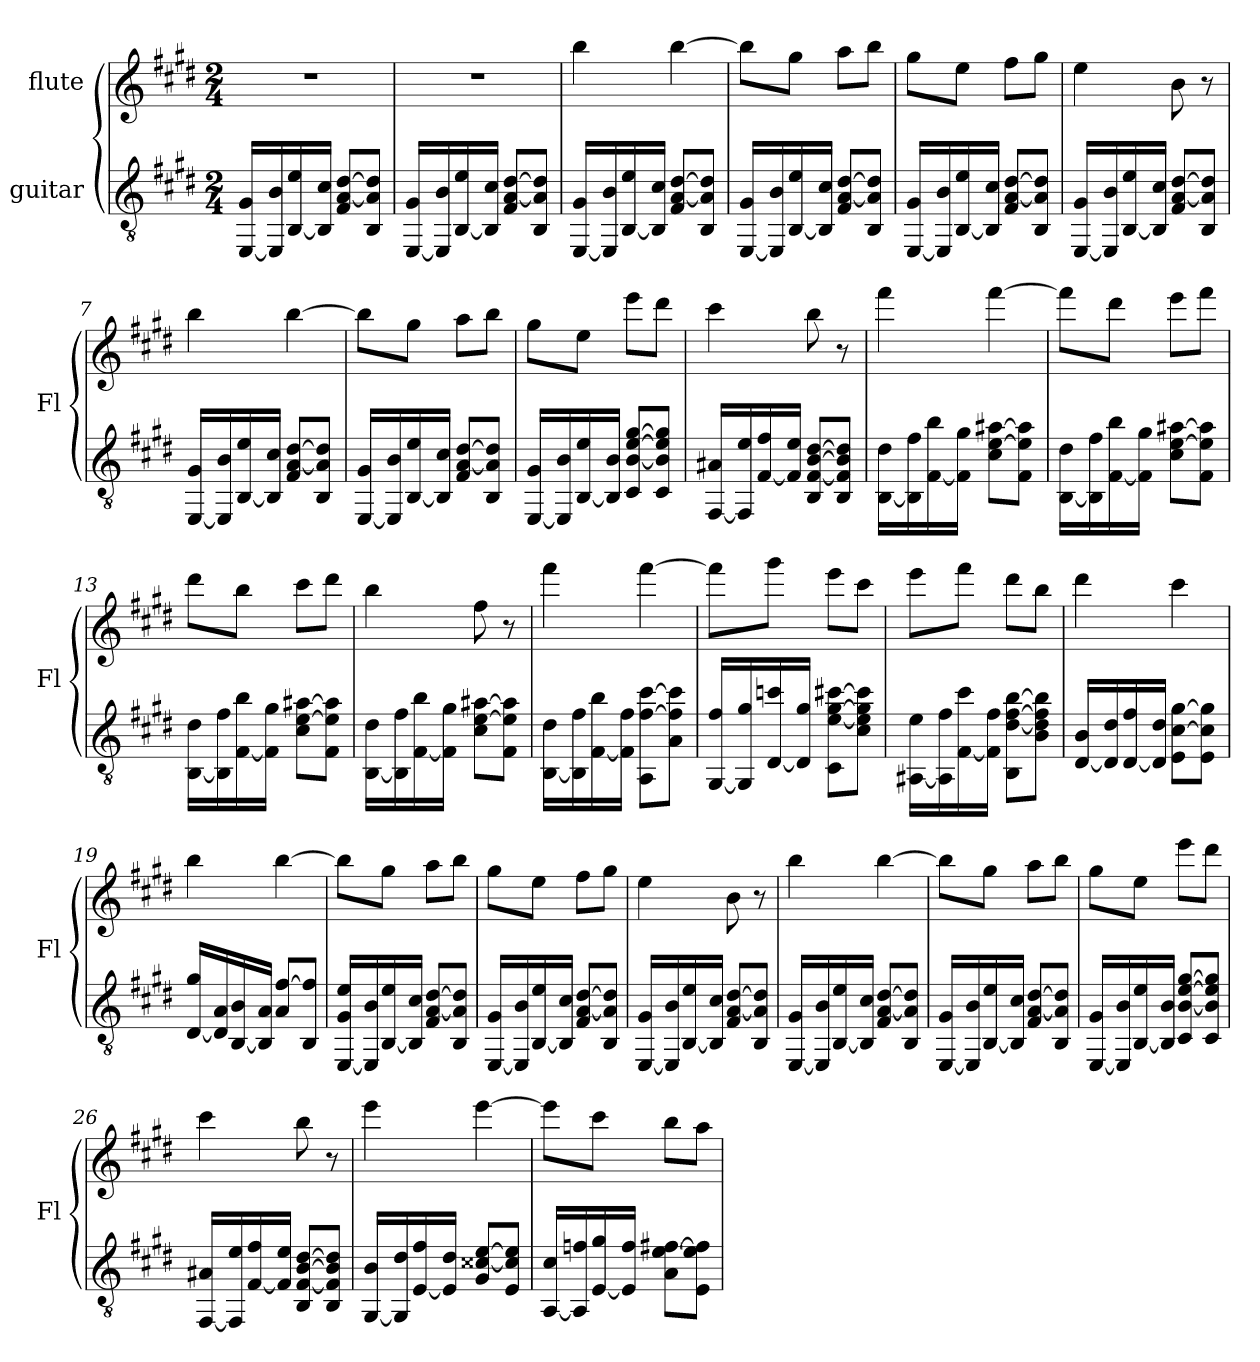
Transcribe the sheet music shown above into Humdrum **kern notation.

**kern	**kern
*part2	*part1
*staff2	*staff1
*I"guitar	*I"flute
*	*I'Fl
*clefGv2	*clefG2
*k[f#c#g#d#]	*k[f#c#g#d#]
*M2/4	*M2/4
*MM60	*MM60
=1	=1
[16EE/ 16G#/LL	2r
16EE/] 16B/	.
[16BB/ 16e/	.
16BB/] 16c#/JJ	.
8F#/ [8A/ [8d#/L	.
8BB/ 8A/] 8d#/]J	.
=2	=2
[16EE/ 16G#/LL	2r
16EE/] 16B/	.
[16BB/ 16e/	.
16BB/] 16c#/JJ	.
8F#/ [8A/ [8d#/L	.
8BB/ 8A/] 8d#/]J	.
=3	=3
[16EE/ 16G#/LL	4bb\
16EE/] 16B/	.
[16BB/ 16e/	.
16BB/] 16c#/JJ	.
8F#/ [8A/ [8d#/L	[4bb\
8BB/ 8A/] 8d#/]J	.
=4	=4
[16EE/ 16G#/LL	8bb\L]
16EE/] 16B/	.
[16BB/ 16e/	8gg#\J
16BB/] 16c#/JJ	.
8F#/ [8A/ [8d#/L	8aa\L
8BB/ 8A/] 8d#/]J	8bb\J
!!LO:LB:g=z
=5	=5
[16EE/ 16G#/LL	8gg#\L
16EE/] 16B/	.
[16BB/ 16e/	8ee\J
16BB/] 16c#/JJ	.
8F#/ [8A/ [8d#/L	8ff#\L
8BB/ 8A/] 8d#/]J	8gg#\J
=6	=6
[16EE/ 16G#/LL	4ee\
16EE/] 16B/	.
[16BB/ 16e/	.
16BB/] 16c#/JJ	.
8F#/ [8A/ [8d#/L	8b\
8BB/ 8A/] 8d#/]J	8r
=7	=7
[16EE/ 16G#/LL	4bb\
16EE/] 16B/	.
[16BB/ 16e/	.
16BB/] 16c#/JJ	.
8F#/ [8A/ [8d#/L	[4bb\
8BB/ 8A/] 8d#/]J	.
=8	=8
[16EE/ 16G#/LL	8bb\L]
16EE/] 16B/	.
[16BB/ 16e/	8gg#\J
16BB/] 16c#/JJ	.
8F#/ [8A/ [8d#/L	8aa\L
8BB/ 8A/] 8d#/]J	8bb\J
=9	=9
[16EE/ 16G#/LL	8gg#\L
16EE/] 16B/	.
[16BB/ 16e/	8ee\J
16BB/] 16B/JJ	.
8C#/ [8B/ [8e/ [8g#/L	8eee\L
8C#/ 8B/] 8e/] 8g#/]J	8ddd#\J
!!LO:LB:g=z
=10	=10
[16FF#/ 16A#X/LL	4ccc#\
16FF#/] 16e/	.
[16F#/ 16f#/	.
16F#/] 16e/JJ	.
8BB/ [8F#/ [8B/ [8d#/L	8bb\
8BB/ 8F#/] 8B/] 8d#/]J	8r
=11	=11
[16BB\ 16d#\LL	4fff#\
16BB\] 16f#\	.
[16F#\ 16b\	.
16F#\] 16g#\JJ	.
8c#\ [8e\ [8a#X\L	[4fff#\
8F#\ 8e\] 8a#\]J	.
=12	=12
[16BB\ 16d#\LL	8fff#\L]
16BB\] 16f#\	.
[16F#\ 16b\	8ddd#\J
16F#\] 16g#\JJ	.
8c#\ [8e\ [8a#X\L	8eee\L
8F#\ 8e\] 8a#\]J	8fff#\J
=13	=13
[16BB\ 16d#\LL	8ddd#\L
16BB\] 16f#\	.
[16F#\ 16b\	8bb\J
16F#\] 16g#\JJ	.
8c#\ [8e\ [8a#X\L	8ccc#\L
8F#\ 8e\] 8a#\]J	8ddd#\J
!!LO:LB:g=z
=14	=14
[16BB\ 16d#\LL	4bb\
16BB\] 16f#\	.
[16F#\ 16b\	.
16F#\] 16g#\JJ	.
8c#\ [8e\ [8a#X\L	8ff#\
8F#\ 8e\] 8a#\]J	8r
=15	=15
[16BB\ 16d#\LL	4fff#\
16BB\] 16f#\	.
[16F#\ 16b\	.
16F#\] 16f#\JJ	.
8AA\ [8f#\ [8cc#\L	[4fff#\
8A\ 8f#\] 8cc#\]J	.
=16	=16
[16GG#/ 16f#/LL	8fff#\L]
16GG#/] 16g#/	.
[16D#/ 16ccn/	8ggg#\J
16D#/] 16g#/JJ	.
8C#\ [8e\ [8g#\ [8cc#X\L	8eee\L
8c#\ 8e\] 8g#\] 8cc#\]J	8ccc#\J
=17	=17
[16AA#X\ 16e\LL	8eee\L
16AA#\] 16f#\	.
[16F#\ 16cc#\	8fff#\J
16F#\] 16f#\JJ	.
8BB\ [8d#\ [8f#\ [8b\L	8ddd#\L
8B\ 8d#\] 8f#\] 8b\]J	8bb\J
=18	=18
[16D#/ 16B/LL	4ddd#\
16D#/] 16d#/	.
[16D#/ 16f#/	.
16D#/] 16d#/JJ	.
8E\ [8c#\ [8g#\L	4ccc#\
8E\ 8c#\] 8g#\]J	.
!!LO:LB:g=z
=19	=19
[16D#/ 16g#/LL	4bb\
16D#/] 16A/	.
[16BB/ 16B/	.
16BB/] 16A/JJ	.
8A/ [8f#/L	[4bb\
8BB/ 8f#/]J	.
=20	=20
[16EE/ 16G#/ 16e/LL	8bb\L]
16EE/] 16B/	.
[16BB/ 16e/	8gg#\J
16BB/] 16c#/JJ	.
8F#/ [8A/ [8d#/L	8aa\L
8BB/ 8A/] 8d#/]J	8bb\J
=21	=21
[16EE/ 16G#/LL	8gg#\L
16EE/] 16B/	.
[16BB/ 16e/	8ee\J
16BB/] 16c#/JJ	.
8F#/ [8A/ [8d#/L	8ff#\L
8BB/ 8A/] 8d#/]J	8gg#\J
=22	=22
[16EE/ 16G#/LL	4ee\
16EE/] 16B/	.
[16BB/ 16e/	.
16BB/] 16c#/JJ	.
8F#/ [8A/ [8d#/L	8b\
8BB/ 8A/] 8d#/]J	8r
=23	=23
[16EE/ 16G#/LL	4bb\
16EE/] 16B/	.
[16BB/ 16e/	.
16BB/] 16c#/JJ	.
8F#/ [8A/ [8d#/L	[4bb\
8BB/ 8A/] 8d#/]J	.
!!LO:PB:g=z
=24	=24
[16EE/ 16G#/LL	8bb\L]
16EE/] 16B/	.
[16BB/ 16e/	8gg#\J
16BB/] 16c#/JJ	.
8F#/ [8A/ [8d#/L	8aa\L
8BB/ 8A/] 8d#/]J	8bb\J
=25	=25
[16EE/ 16G#/LL	8gg#\L
16EE/] 16B/	.
[16BB/ 16e/	8ee\J
16BB/] 16B/JJ	.
8C#/ [8B/ [8e/ [8g#/L	8eee\L
8C#/ 8B/] 8e/] 8g#/]J	8ddd#\J
=26	=26
[16FF#/ 16A#X/LL	4ccc#\
16FF#/] 16e/	.
[16F#/ 16f#/	.
16F#/] 16e/JJ	.
8BB/ [8F#/ [8B/ [8d#/L	8bb\
8BB/ 8F#/] 8B/] 8d#/]J	8r
=27	=27
[16GG#/ 16B/LL	4eee\
16GG#/] 16d#/	.
[16E/ 16f#/	.
16E/] 16d#/JJ	.
8G#/ [8c##X/ [8e/L	[4eee\
8E/ 8c##/] 8e/]J	.
=28	=28
[16AA/ 16c#/LL	8eee\L]
16AA/] 16fn/	.
[16E/ 16g#/	8ccc#\J
16E/] 16f/JJ	.
8A\ [8e\ [8f#X\L	8bb\L
8E\ 8e\] 8f#\]J	8aa\J
=	=
*-	*-
